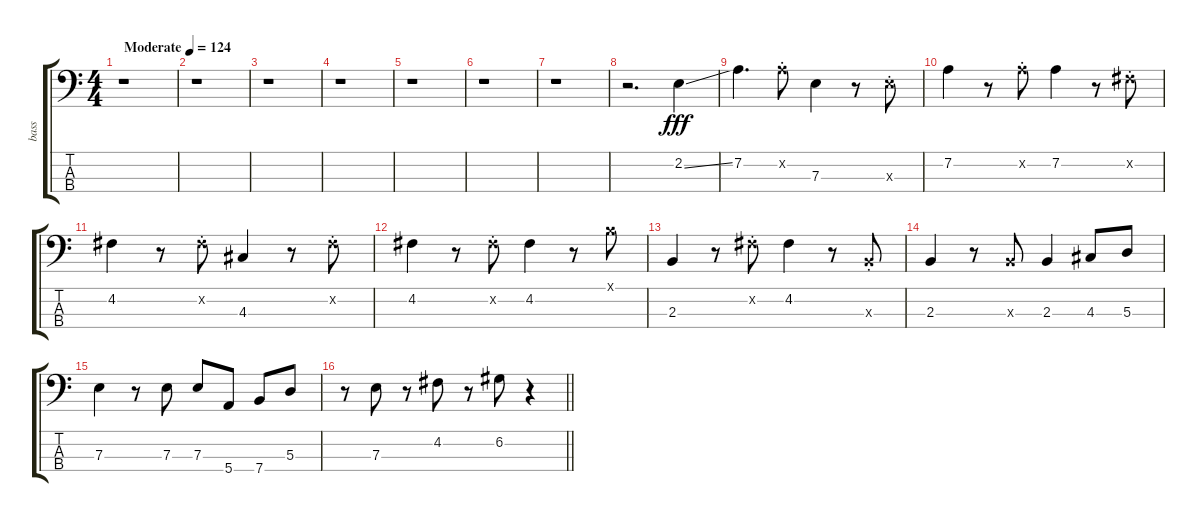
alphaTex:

\track ("bass" "bass") {instrument electricbassfinger}
\staff {score tabs}
\tuning (G2 D2 A1 E1) {hide}
\ts (4 4)
\tempo (124 "Moderate")
\clef f4
\ks c
r.1{dy fff instrument electricbassfinger} |
r.1 |
r.1 |
r.1 |
r.1 |
r.1 |
r.1 |
r.2{d} 2.2{ss}.4 |
7.2.4{d} 7.2{st x}.8 7.3.4 r.8 7.3{st x}.8 |
7.2.4 r.8 7.2{st x}.8 7.2.4 r.8 4.2{st x}.8 |
4.2.4 r.8 4.2{st x}.8 4.3.4 r.8 4.2{st x}.8 |
4.2.4 r.8 4.2{st x}.8 4.2.4 r.8 4.1{x}.8 |
2.3.4 r.8 4.2{st x}.8 4.2.4 r.8 2.3{st x}.8 |
2.3.4 r.8 2.3{x}.8 2.3.4 4.3.8 5.3.8 |
7.3.4 r.8 7.3.8 7.3.8 5.4.8 7.4.8 5.3.8 |
\barLineRight lightlight
r.8 7.3.8 r.8 4.2.8 r.8 6.2.8 r.4
